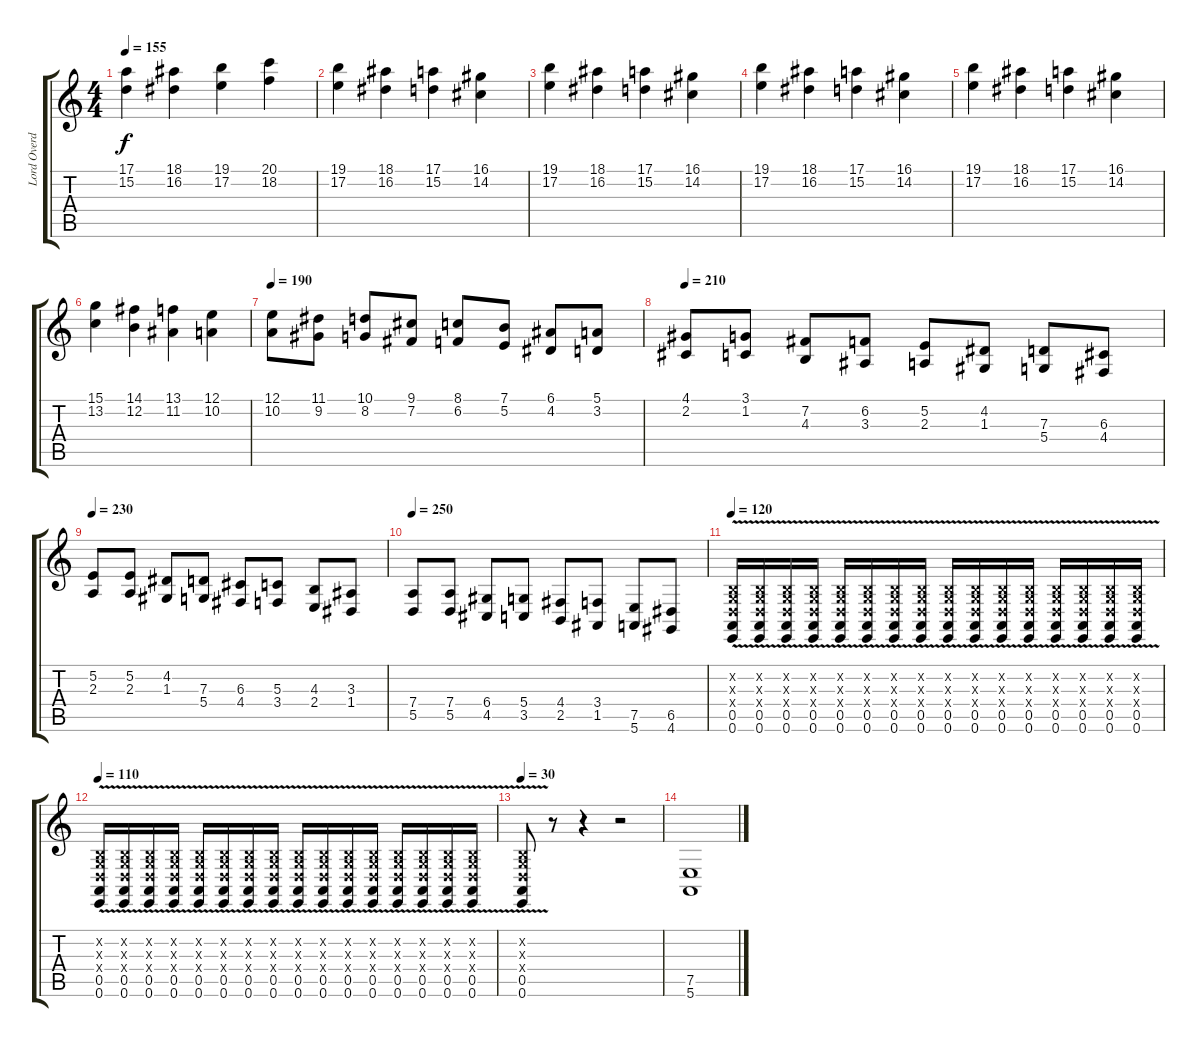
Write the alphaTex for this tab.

\track ("Lord Overdub" "Lord Overd") {instrument drawbarorgan}
\staff {score tabs}
\tuning (E4 B3 G3 D3 A2 E2) {hide}
\ts (4 4)
\tempo 155
\clef g2
\ks c
(17.1 15.2).4{dy f} (18.1 16.2).4 (19.1 17.2).4 (20.1 18.2).4 |
(19.1 17.2).4 (18.1 16.2).4 (17.1 15.2).4 (16.1 14.2).4 |
(19.1 17.2).4 (18.1 16.2).4 (17.1 15.2).4 (16.1 14.2).4 |
(19.1 17.2).4 (18.1 16.2).4 (17.1 15.2).4 (16.1 14.2).4 |
(19.1 17.2).4 (18.1 16.2).4 (17.1 15.2).4 (16.1 14.2).4 |
(15.1 13.2).4 (14.1 12.2).4 (13.1 11.2).4 (12.1 10.2).4 |
\tempo 190
(12.1 10.2).8 (11.1 9.2).8 (10.1 8.2).8 (9.1 7.2).8 (8.1 6.2).8 (7.1 5.2).8 (6.1 4.2).8 (5.1 3.2).8 |
\tempo 210
(4.1 2.2).8 (3.1 1.2).8 (7.2 4.3).8 (6.2 3.3).8 (5.2 2.3).8 (4.2 1.3).8 (7.3 5.4).8 (6.3 4.4).8 |
\tempo 230
(5.2 2.3).8 (5.2 2.3).8 (4.2 1.3).8 (7.3 5.4).8 (6.3 4.4).8 (5.3 3.4).8 (4.3 2.4).8 (3.3 1.4).8 |
\tempo 250
(7.4 5.5).8 (7.4 5.5).8 (6.4 4.5).8 (5.4 3.5).8 (4.4 2.5).8 (3.4 1.5).8 (7.5 5.6).8 (6.5 4.6).8 |
\tempo 120
(0.2{v x} 0.3{v x} 0.4{v x} 0.5{v} 0.6{v}).16{volume 10} (0.2{v x} 0.3{v x} 0.4{v x} 0.5{v} 0.6{v}).16 (0.2{v x} 0.3{v x} 0.4{v x} 0.5{v} 0.6{v}).16 (0.2{v x} 0.3{v x} 0.4{v x} 0.5{v} 0.6{v}).16 (0.2{v x} 0.3{v x} 0.4{v x} 0.5{v} 0.6{v}).16 (0.2{v x} 0.3{v x} 0.4{v x} 0.5{v} 0.6{v}).16 (0.2{v x} 0.3{v x} 0.4{v x} 0.5{v} 0.6{v}).16 (0.2{v x} 0.3{v x} 0.4{v x} 0.5{v} 0.6{v}).16 (0.2{v x} 0.3{v x} 0.4{v x} 0.5{v} 0.6{v}).16 (0.2{v x} 0.3{v x} 0.4{v x} 0.5{v} 0.6{v}).16 (0.2{v x} 0.3{v x} 0.4{v x} 0.5{v} 0.6{v}).16 (0.2{v x} 0.3{v x} 0.4{v x} 0.5{v} 0.6{v}).16 (0.2{v x} 0.3{v x} 0.4{v x} 0.5{v} 0.6{v}).16 (0.2{v x} 0.3{v x} 0.4{v x} 0.5{v} 0.6{v}).16 (0.2{v x} 0.3{v x} 0.4{v x} 0.5{v} 0.6{v}).16 (0.2{v x} 0.3{v x} 0.4{v x} 0.5{v} 0.6{v}).16 |
\tempo 110
(0.2{v x} 0.3{v x} 0.4{v x} 0.5{v} 0.6{v}).16 (0.2{v x} 0.3{v x} 0.4{v x} 0.5{v} 0.6{v}).16 (0.2{v x} 0.3{v x} 0.4{v x} 0.5{v} 0.6{v}).16 (0.2{v x} 0.3{v x} 0.4{v x} 0.5{v} 0.6{v}).16 (0.2{v x} 0.3{v x} 0.4{v x} 0.5{v} 0.6{v}).16 (0.2{v x} 0.3{v x} 0.4{v x} 0.5{v} 0.6{v}).16 (0.2{v x} 0.3{v x} 0.4{v x} 0.5{v} 0.6{v}).16 (0.2{v x} 0.3{v x} 0.4{v x} 0.5{v} 0.6{v}).16 (0.2{v x} 0.3{v x} 0.4{v x} 0.5{v} 0.6{v}).16 (0.2{v x} 0.3{v x} 0.4{v x} 0.5{v} 0.6{v}).16 (0.2{v x} 0.3{v x} 0.4{v x} 0.5{v} 0.6{v}).16 (0.2{v x} 0.3{v x} 0.4{v x} 0.5{v} 0.6{v}).16 (0.2{v x} 0.3{v x} 0.4{v x} 0.5{v} 0.6{v}).16 (0.2{v x} 0.3{v x} 0.4{v x} 0.5{v} 0.6{v}).16 (0.2{v x} 0.3{v x} 0.4{v x} 0.5{v} 0.6{v}).16 (0.2{v x} 0.3{v x} 0.4{v x} 0.5{v} 0.6{v}).16 |
\tempo 30
(0.2{v x} 0.3{v x} 0.4{v x} 0.5{v} 0.6{v}).8 r.8 r.4 r.2 |
(7.5 5.6).1
